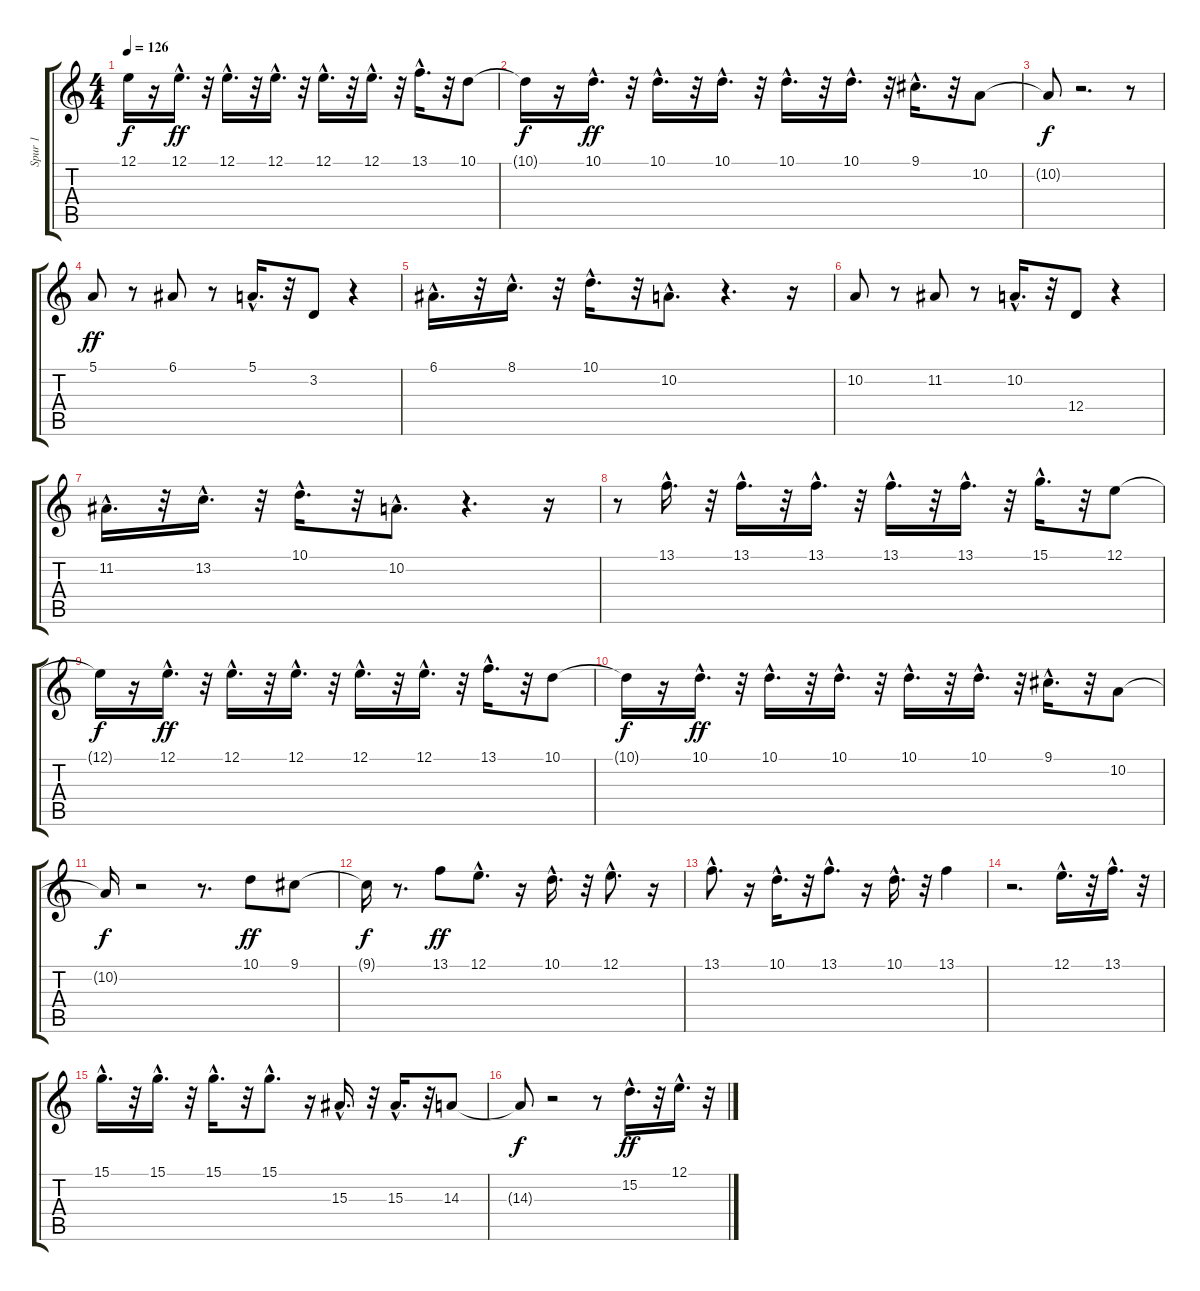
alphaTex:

\track ("Spur 1" "Spur 1") {instrument flute}
\staff {score tabs}
\tuning (E4 B3 G3 D3 A2 E2) {hide}
\ts (4 4)
\tempo 126
\clef g2
\ks c
12.1{t}.16{dy f} r.16 12.1{hac}.16{d dy ff} r.32 12.1{hac}.16{d} r.32 12.1{hac}.16{d} r.32 12.1{hac}.16{d} r.32 12.1{hac}.16{d} r.32 13.1{hac}.16{d} r.32 10.1.8 |
10.1{t}.16{dy f} r.16 10.1{hac}.16{d dy ff} r.32 10.1{hac}.16{d} r.32 10.1{hac}.16{d} r.32 10.1{hac}.16{d} r.32 10.1{hac}.16{d} r.32 9.1{hac}.16{d} r.32 10.2.8 |
10.2{t}.8{dy f} r.2{d} r.8 |
5.1.8{dy ff} r.8 6.1.8 r.8 5.1{hac}.16{d} r.32 3.2.8 r.4 |
6.1{hac}.16{d} r.32 8.1{hac}.16{d} r.32 10.1{hac}.16{d} r.32 10.2{hac}.8{d} r.4{d} r.16 |
10.2.8 r.8 11.2.8 r.8 10.2{hac}.16{d} r.32 12.4.8 r.4 |
11.2{hac}.16{d} r.32 13.2{hac}.16{d} r.32 10.1{hac}.16{d} r.32 10.2{hac}.8{d} r.4{d} r.16 |
r.8 13.1{hac}.16{d} r.32 13.1{hac}.16{d} r.32 13.1{hac}.16{d} r.32 13.1{hac}.16{d} r.32 13.1{hac}.16{d} r.32 15.1{hac}.16{d} r.32 12.1.8 |
12.1{t}.16{dy f} r.16 12.1{hac}.16{d dy ff} r.32 12.1{hac}.16{d} r.32 12.1{hac}.16{d} r.32 12.1{hac}.16{d} r.32 12.1{hac}.16{d} r.32 13.1{hac}.16{d} r.32 10.1.8 |
10.1{t}.16{dy f} r.16 10.1{hac}.16{d dy ff} r.32 10.1{hac}.16{d} r.32 10.1{hac}.16{d} r.32 10.1{hac}.16{d} r.32 10.1{hac}.16{d} r.32 9.1{hac}.16{d} r.32 10.2.8 |
10.2{t}.16{dy f} r.2 r.8{d} 10.1.8{dy ff} 9.1.8 |
9.1{t}.16{dy f} r.8{d} 13.1.8{dy ff} 12.1{hac}.8{d} r.16 10.1{hac}.16{d} r.32 12.1{hac}.8{d} r.16 |
13.1{hac}.8{d} r.16 10.1{hac}.16{d} r.32 13.1{hac}.8{d} r.16 10.1{hac}.16{d} r.32 13.1.4 |
r.2{d} 12.1{hac}.16{d} r.32 13.1{hac}.16{d} r.32 |
15.1{hac}.16{d} r.32 15.1{hac}.16{d} r.32 15.1{hac}.16{d} r.32 15.1{hac}.8{d} r.16 15.3{hac}.16{d} r.32 15.3{hac}.16{d} r.32 14.3.8 |
14.3{t}.8{dy f} r.2 r.8 15.2{hac}.16{d dy ff} r.32 12.1{hac}.16{d} r.32
